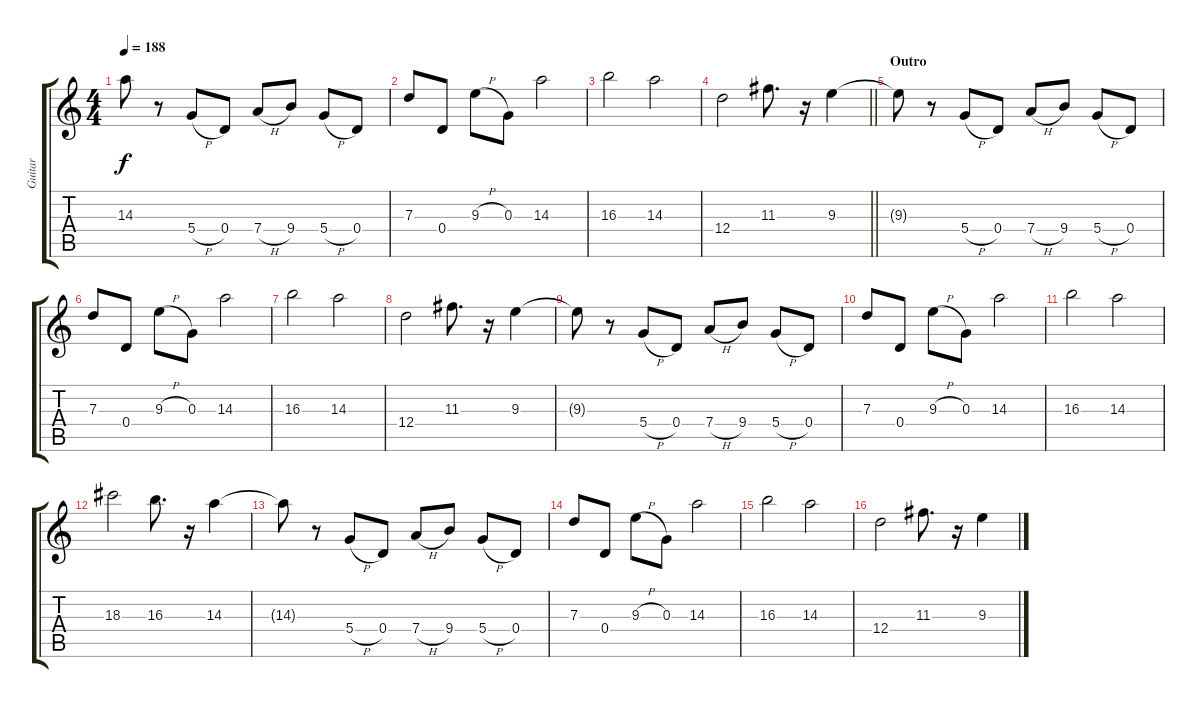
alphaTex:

\track ("Guitar" "Guitar") {instrument electricguitarjazz}
\staff {score tabs}
\tuning (E4 B3 G3 D3 A2 E2) {hide}
\ts (4 4)
\tempo 188
\clef g2
\ks c
14.3{t}.8{dy f} r.8 5.4{h}.8 0.4.8 7.4{h}.8 9.4.8 5.4{h}.8 0.4.8 |
7.3.8 0.4.8 9.3{h}.8 0.3.8 14.3.2 |
16.3.2 14.3.2 |
\barLineRight lightlight
12.4.2 11.3.8{d} r.16 9.3.4 |
\section ("" "Outro")
9.3{t}.8 r.8 5.4{h}.8 0.4.8 7.4{h}.8 9.4.8 5.4{h}.8 0.4.8 |
7.3.8 0.4.8 9.3{h}.8 0.3.8 14.3.2 |
16.3.2 14.3.2 |
12.4.2 11.3.8{d} r.16 9.3.4 |
9.3{t}.8 r.8 5.4{h}.8 0.4.8 7.4{h}.8 9.4.8 5.4{h}.8 0.4.8 |
7.3.8 0.4.8 9.3{h}.8 0.3.8 14.3.2 |
16.3.2 14.3.2 |
18.3.2 16.3.8{d} r.16 14.3.4 |
14.3{t}.8 r.8 5.4{h}.8 0.4.8 7.4{h}.8 9.4.8 5.4{h}.8 0.4.8 |
7.3.8 0.4.8 9.3{h}.8 0.3.8 14.3.2 |
16.3.2 14.3.2 |
12.4.2 11.3.8{d} r.16 9.3.4
